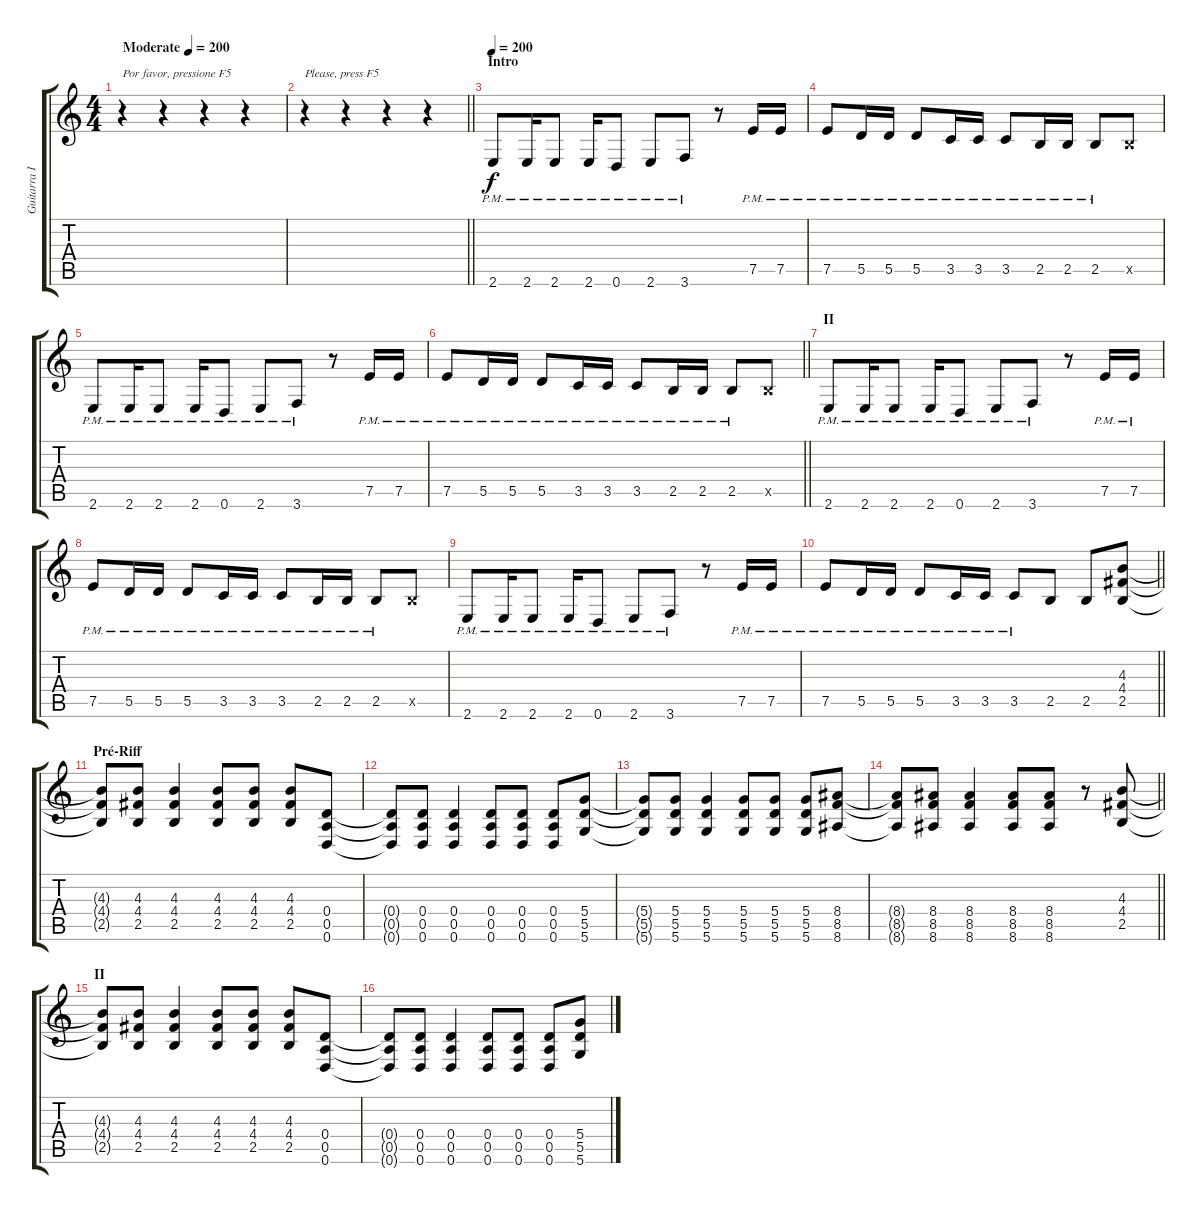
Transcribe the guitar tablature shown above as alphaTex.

\track ("Guitarra I" "Guitarra I") {instrument distortionguitar}
\staff {score tabs}
\tuning (E4 B3 G3 D3 A2 D2) {hide}
\ts (4 4)
\tempo (200 "Moderate")
\clef g2
\ks c
r.4{txt "Por favor, pressione F5" dy f instrument distortionguitar} r.4 r.4 r.4 |
\barLineRight lightlight
r.4{txt "Please, press F5"} r.4 r.4 r.4 |
\section ("" "Intro")
\tempo 200
2.6{pm}.8 2.6{pm}.16 2.6{pm}.8 2.6{pm}.16 0.6{pm}.8 2.6{pm}.8 3.6{pm}.8 r.8 7.5{pm}.16 7.5{pm}.16 |
7.5{pm}.8 5.5{pm}.16 5.5{pm}.16 5.5{pm}.8 3.5{pm}.16 3.5{pm}.16 3.5{pm}.8 2.5{pm}.16 2.5{pm}.16 2.5{pm}.8 2.5{x}.8 |
2.6{pm}.8 2.6{pm}.16 2.6{pm}.8 2.6{pm}.16 0.6{pm}.8 2.6{pm}.8 3.6{pm}.8 r.8 7.5{pm}.16 7.5{pm}.16 |
\barLineRight lightlight
7.5{pm}.8 5.5{pm}.16 5.5{pm}.16 5.5{pm}.8 3.5{pm}.16 3.5{pm}.16 3.5{pm}.8 2.5{pm}.16 2.5{pm}.16 2.5{pm}.8 2.5{x}.8 |
\section ("" "II")
2.6{pm}.8 2.6{pm}.16 2.6{pm}.8 2.6{pm}.16 0.6{pm}.8 2.6{pm}.8 3.6{pm}.8 r.8 7.5{pm}.16 7.5{pm}.16 |
7.5{pm}.8 5.5{pm}.16 5.5{pm}.16 5.5{pm}.8 3.5{pm}.16 3.5{pm}.16 3.5{pm}.8 2.5{pm}.16 2.5{pm}.16 2.5{pm}.8 2.5{x}.8 |
2.6{pm}.8 2.6{pm}.16 2.6{pm}.8 2.6{pm}.16 0.6{pm}.8 2.6{pm}.8 3.6{pm}.8 r.8 7.5{pm}.16 7.5{pm}.16 |
\barLineRight lightlight
7.5{pm}.8 5.5{pm}.16 5.5{pm}.16 5.5{pm}.8 3.5{pm}.16 3.5{pm}.16 3.5{pm}.8 2.5.8 2.5.8 (4.3 4.4 2.5).8 |
\section ("" "Pré-Riff")
(4.3{t} 4.4{t} 2.5{t}).8 (4.3 4.4 2.5).8 (4.3 4.4 2.5).4 (4.3 4.4 2.5).8 (4.3 4.4 2.5).8 (4.3 4.4 2.5).8 (0.4 0.5 0.6).8 |
(0.4{t} 0.5{t} 0.6{t}).8 (0.4 0.5 0.6).8 (0.4 0.5 0.6).4 (0.4 0.5 0.6).8 (0.4 0.5 0.6).8 (0.4 0.5 0.6).8 (5.4 5.5 5.6).8 |
(5.4{t} 5.5{t} 5.6{t}).8 (5.4 5.5 5.6).8 (5.4 5.5 5.6).4 (5.4 5.5 5.6).8 (5.4 5.5 5.6).8 (5.4 5.5 5.6).8 (8.4 8.5 8.6).8 |
\barLineRight lightlight
(8.4{t} 8.5{t} 8.6{t}).8 (8.4 8.5 8.6).8 (8.4 8.5 8.6).4 (8.4 8.5 8.6).8 (8.4 8.5 8.6).8 r.8 (4.3 4.4 2.5).8 |
\section ("" "II")
(4.3{t} 4.4{t} 2.5{t}).8 (4.3 4.4 2.5).8 (4.3 4.4 2.5).4 (4.3 4.4 2.5).8 (4.3 4.4 2.5).8 (4.3 4.4 2.5).8 (0.4 0.5 0.6).8 |
(0.4{t} 0.5{t} 0.6{t}).8 (0.4 0.5 0.6).8 (0.4 0.5 0.6).4 (0.4 0.5 0.6).8 (0.4 0.5 0.6).8 (0.4 0.5 0.6).8 (5.4 5.5 5.6).8
